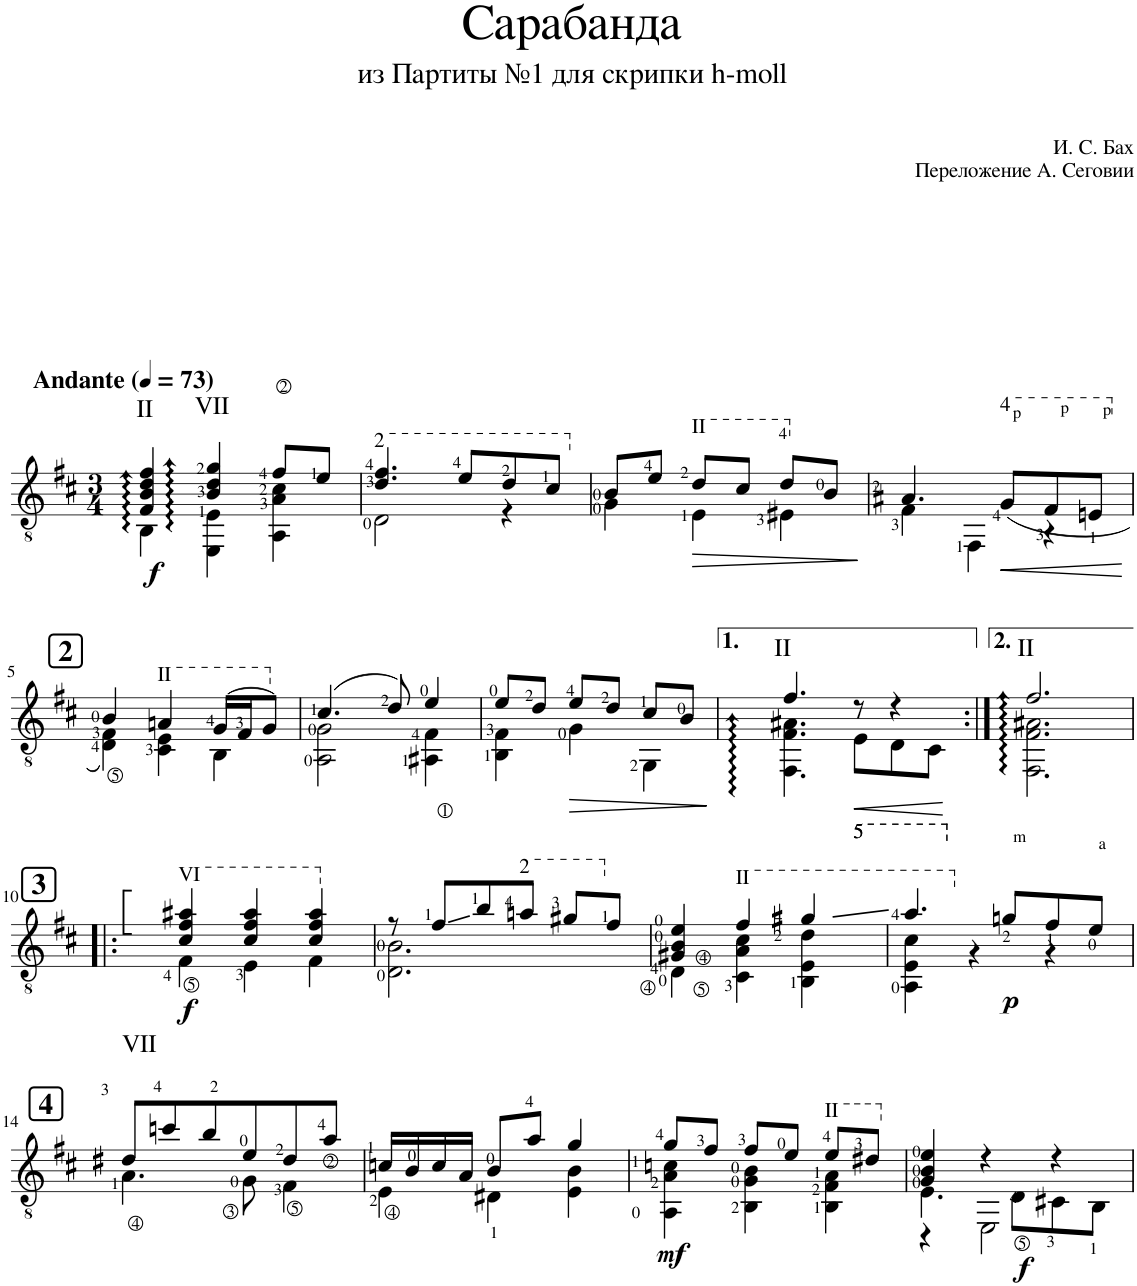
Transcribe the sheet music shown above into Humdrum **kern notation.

**kern	**dynam
*part1	*part1
*staff1	*staff1
*I"Classical Guitar	*
*I'Guit.	*
*clefGv2	*
*k[f#c#]	*
*M3/4	*
*MM73	*
=1	=1
*^	*
!LO:TX:a:B:t=Andante	!	!
!LO:TX:a:t=II	!	!
!	!	!LO:DY:b
4F#/:: 4B/:: 4d/:: 4f#/::	4BB\	f
!LO:TX:a:t=VII	!	!
4B/:: 4d/:: 4g/::	4EE\ 4E\	.
8f#/L	4AA\ 4A\ 4c#\	.
8e/J	.	.
=2	=2	=2
*8va	*	*
4.dd/ 4.ff#/	2d\	.
8ee/L	.	.
8dd/	4r	.
8cc#/J	.	.
=3	=3	=3
*X8va	*	*
8B/L	4G\	.
8e/J	.	.
!	!	!LO:HP:b
8dd/L	4e\	>
*8va	*	*
8cc#/J	.	.
8dd/L	4e#X\	.
8b/J	.	.
*v	*v	*
.	]
=4	=4
*X8va	*
*^	*
4.A#X/	4F#\	.
.	4FF#\	.
!	!	!LO:HP:b
(8g/L	.	<
*8va	*	*
8f#/	4r	.
8en/J	.	.
*v	*v	*
.	[
!!LO:LB:g=z
!!LO:REH:place=s1:a:B:cj:fs=14:t=2
=5	=5
*X8va	*
*^	*
4B/	4D\ 4F#\)	.
*8va	*	*
4an/	4c#\ 4e\	.
(16g/LL	4B\	.
16f#/J	.	.
8g/J)	.	.
=6	=6	=6
*X8va	*	*
(4.c#/	2AA\ 2G\	.
8d/)	.	.
4e/	4AA#X\ 4F#\	.
=7	=7	=7
8e/L	4BB\ 4F#\	.
8d/J	.	.
!	!	!LO:HP:b
8e/L	4G\	>
8d/J	.	.
8c#/L	4GG\	.
8B/J	.	.
*v	*v	*
.	]
=8	=8
*^	*
!LO:TX:a:t=II	!	!
4.f#/	4.FF#\:: 4.F#\:: 4.A#X\::	.
*8va	*	*
8r	8e\L	[
*8va	*	*
!	!	!LO:HP:b
4r	8d\	<
.	8c#\J	.
=9:|!	=9:|!	=9:|!
*X8va	*	*
*X8va	*	*
!LO:TX:a:t=II	!	!
2.f#/	2.FF#\:: 2.F#\:: 2.A#X\::	.
!!LO:LB:g=z	!!
!!LO:REH:place=s1:a:B:cj:fs=14:t=3	!!
=10!|:	=10!|:	=10!|:
*8va	*	*
!	!	!LO:DY:b
4cc#/:: 4ff#/:: 4aa#X/::	4f#\	f
4cc#/ 4ff#/ 4aa#/	4e\	.
4cc#/ 4ff#/ 4aa#/	4f#\	.
=11	=11	=11
*X8va	*	*
8r	2.D\ 2.B\	.
8f#/L	.	.
8b/	.	.
*8va	*	*
8aan/J	.	.
8gg#X/L	.	.
8ff#/J	.	.
=12	=12	=12
*X8va	*	*
4G#X/ 4B/ 4e/	4D\	.
*8va	*	*
4ff#/	4c#\ 4a\ 4cc#\	.
4gg#X/	4B\ 4e\ 4dd\	.
=13	=13	=13
*X8va	*	*
4.a/	4AA\ 4E\ 4c#\	.
.	4r	.
!	!	!LO:DY:b
8gn/L	.	p
8f#/	4r	.
8e/J	.	.
!!LO:LB:g=z	!!
!!LO:REH:place=s1:a:B:cj:fs=14:t=4	!!
=14	=14	=14
!LO:TX:a:t=VII	!	!
8d#X</L	4.A\	.
8ccn/	.	.
8b/	.	.
8e/	8G\	.
8d#/	4F#<\	.
8a/J	.	.
=15	=15	=15
16cn/LL	4E<\	.
16B/	.	.
16c/	.	.
16A/JJ	.	.
8B/L	4D#X\	.
8a/J	.	.
4g/	4E\ 4B\	.
=16	=16	=16
!	!	!LO:DY:b
8g/L	4AA\ 4A\ 4cn\	mf
8f#/J	.	.
8f#/L	4BB\ 4G\ 4B\	.
8e/J	.	.
*8va	*	*
8ee/L	4B\ 4f#\ 4a\	.
8dd#X/J	.	.
*v	*v	*
=17	=17
*X8va	*
*^	*
*	*^	*
4G/ 4B/ 4e/	4.E\	4r	.
4r	.	2EE\	.
!	!	!	!LO:DY:b
.	8D<\L	.	f
4r	8C#X\	.	.
.	8BB\J	.	.
*v	*v	*v	*
=	=
*-	*-
